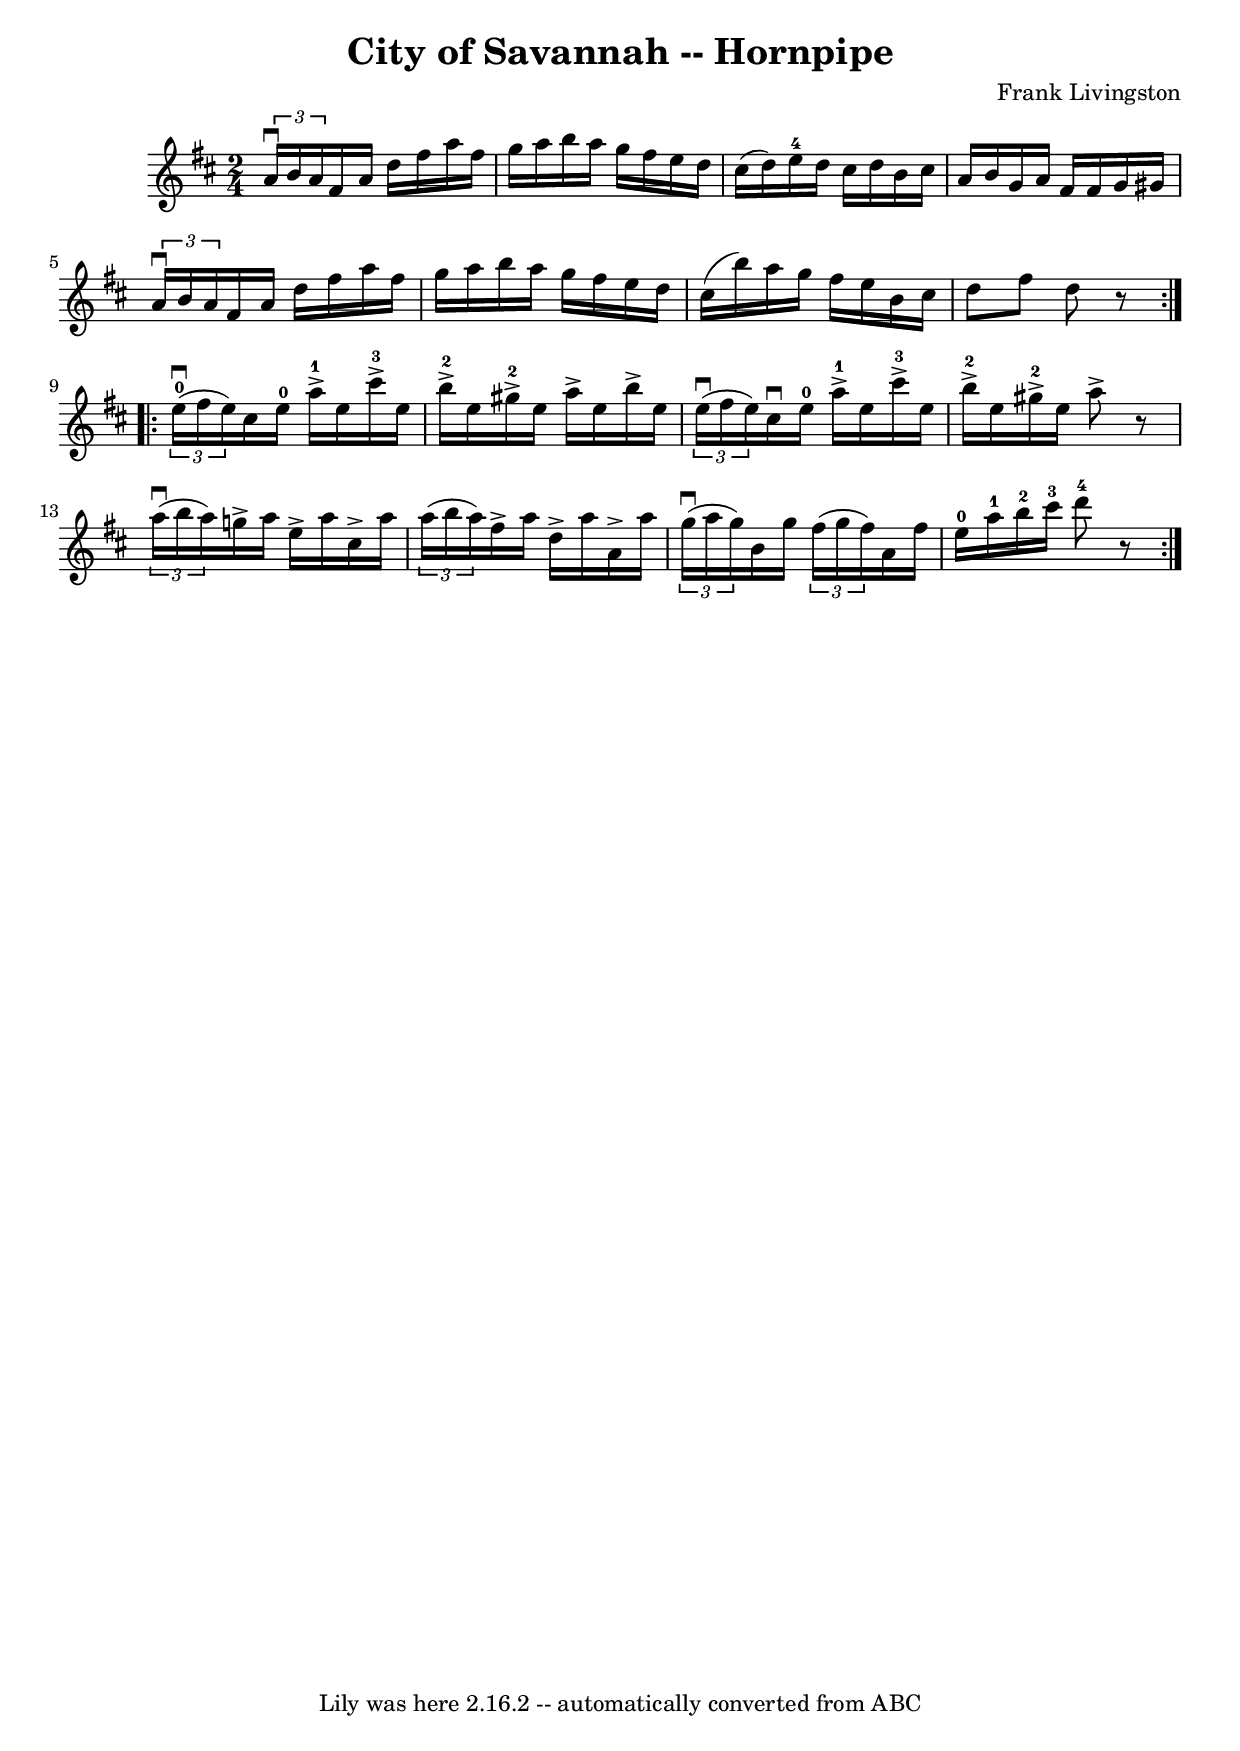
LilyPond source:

\version "2.7.40"
\include "Mammoth.ily"
\header {
	book = "Cole's 1000 Fiddle Tunes"
	composer = "Frank Livingston"
	crossRefNumber = "1"
	footnotes = ""
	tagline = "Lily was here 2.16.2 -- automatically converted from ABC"
	title = "City of Savannah -- Hornpipe"
}
voicedefault =  {
\set Score.defaultBarType = "empty"

\repeat volta 2 {
\time 2/4 \key d \major   \times 2/3 { a'16^\downbow b'16 a'16) }   
fis'16 a'16 d''16 fis''16 a''16 fis''16  |
 g''16    
a''16 b''16 a''16 g''16 fis''16 e''16 d''16  |
   
cis''16 (d''16) e''16-4 d''16 cis''16 d''16 b'16    
cis''16  |
 a'16 b'16 g'16 a'16 fis'16 fis'16 g'16    
gis'16  |
     \times 2/3 { a'16^\downbow b'16 a'16) }   
fis'16 a'16 d''16 fis''16 a''16 fis''16  |
 g''16    
a''16 b''16 a''16 g''16 fis''16 e''16 d''16  |
   
cis''16 (b''16) a''16 g''16 fis''16 e''16 b'16 cis''16  
|
 d''8 fis''8 d''8    r8 }     \repeat volta 2 {   \times 2/3 {  
 e''16-0(^\downbow fis''16 e''16) } cis''16 e''16-0     
a''16-1^\accent e''16 cis'''16-3^\accent e''16  |
     
b''16-2^\accent e''16 gis''16-2^\accent e''16 a''16^\accent  
 e''16 b''16^\accent e''16  |
     \times 2/3 { e''16 (^\downbow  
 fis''16 e''16) } cis''16^\downbow e''16-0 a''16-1^\accent 
 e''16 cis'''16-3^\accent e''16  |
 b''16-2^\accent   
e''16 gis''16-2^\accent e''16 a''8^\accent   r8 |
     
\times 2/3 { a''16 (^\downbow b''16 a''16) } g''!16^\accent   
a''16 e''16^\accent a''16 cis''16^\accent a''16  |
   
\times 2/3 { a''16 (b''16 a''16) } fis''16^\accent a''16    
d''16^\accent a''16 a'16^\accent a''16  |
     \times 2/3 {   
g''16 (^\downbow a''16 g''16) } b'16 g''16    \times 2/3 {   
fis''16 (g''16 fis''16) } a'16 fis''16  |
 e''16-0   
a''16-1 b''16-2 cis'''16-3 d'''8-4   r8 }   
}

\score{
    <<

	\context Staff="default"
	{
	    \voicedefault 
	}

    >>
	\layout {
	}
	\midi {}
}
